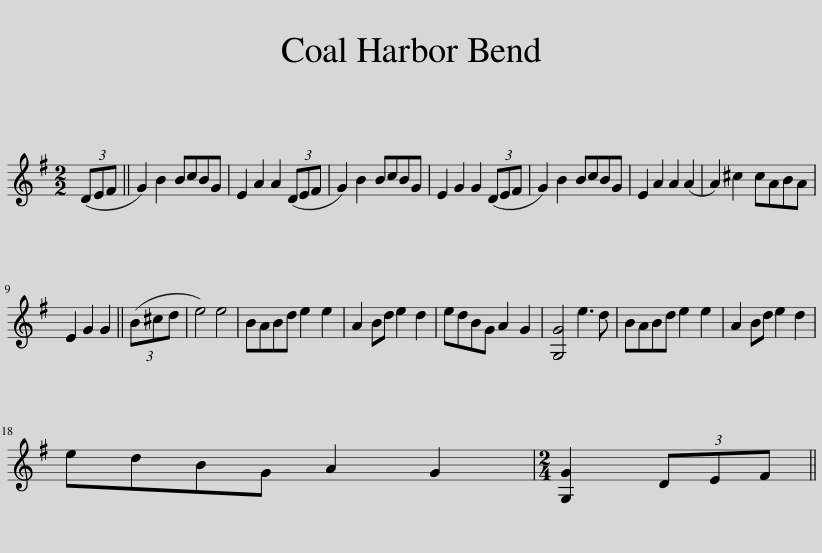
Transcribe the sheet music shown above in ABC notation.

X:1
L:1/8
M:2/2
I:linebreak $
K:G
V:1 treble
V:1
 (3(DEF || G2) B2 BcBG | E2 A2 A2 (3(DEF | G2) B2 BcBG | E2 G2 G2 (3(DEF | %5
 G2) B2 BcBG | E2 A2 A2 (A2 | A2) ^c2 cABA |$ E2 G2 G2 || (3(B^cd | %10
 e4) e4 | BABd e2 e2 | A2 Bd e2 d2 | edBG A2 G2 | [G,G]4 e3 d | %15
 BABd e2 e2 | A2 Bd e2 d2 |$ edBG A2 G2 |[M:2/4] [G,G]2 (3DEF || %19
